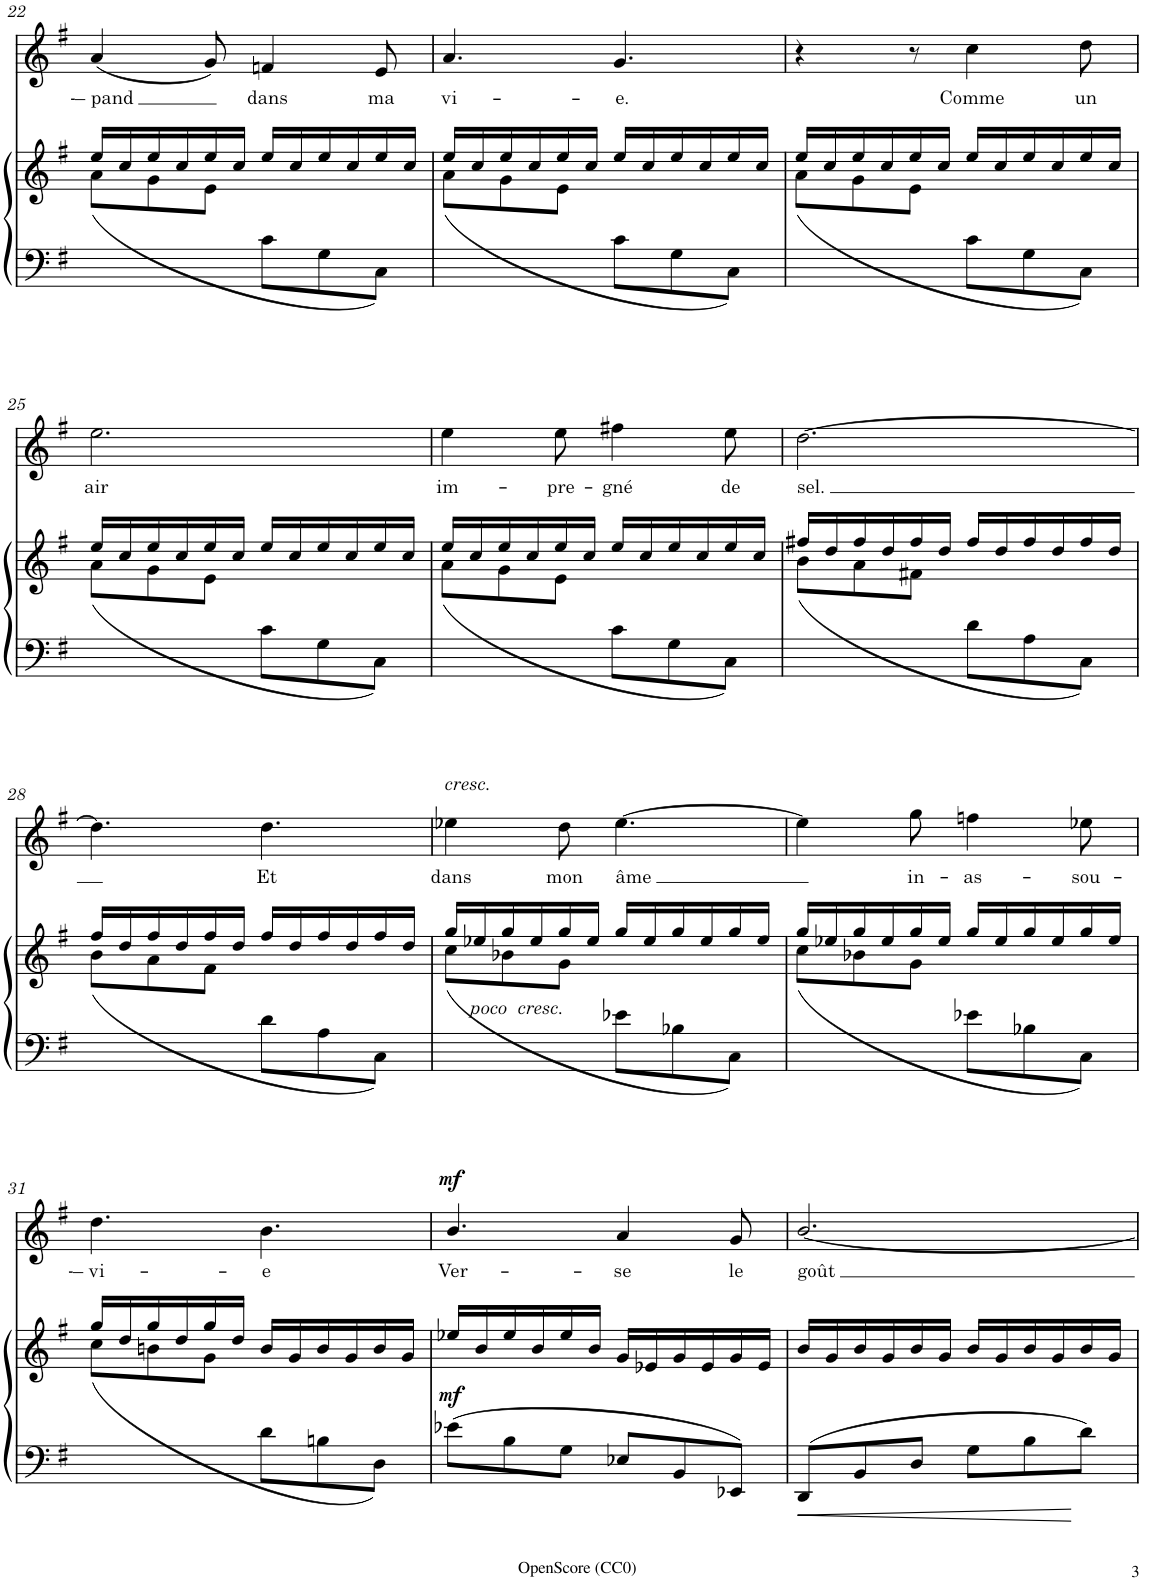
**kern	**kern	**dynam	**kern	**text	**dynam
*part2	*part2	*part2	*part1	*part1	*part1
*staff3	*staff2	*staff2/3	*staff1	*staff1	*staff1
*I"Piano	*	*	*I"Voice	*	*
*I'Pno	*	*	*	*	*
!!LO:PB:g=z
*clefF4	*clefG2	*	*clefG2	*	*
*k[f#]	*k[f#]	*	*k[f#]	*	*
*M6/8	*M6/8	*	*M6/8	*	*
=22	=22	=22	=22	=22	=22
*	*^	*	*	*	*
!	!	!	!	!	!LO:LY:b	!
4.ryy	16ee/LL	(<8a\L	.	(4a/	-– pand	.
.	16cc/	.	.	.	.	.
.	16ee/	8g\	.	.	.	.
.	16cc/	.	.	.	.	.
.	16ee/	8e\J	.	8g/)	.	.
.	16cc/JJ	.	.	.	.	.
!	!	!	!	!	!LO:LY:b	!
8c\L	16ee/LL	4.ryy	.	4fn/	dans	.
.	16cc/	.	.	.	.	.
8G\	16ee/	.	.	.	.	.
.	16cc/	.	.	.	.	.
!	!	!	!	!	!LO:LY:b	!
8C\J)	16ee/	.	.	8e/	ma	.
.	16cc/JJ	.	.	.	.	.
=23	=23	=23	=23	=23	=23	=23
!	!	!	!	!	!LO:LY:b	!
4.ryy	16ee/LL	(<8a\L	.	4.a/	vi-	.
.	16cc/	.	.	.	.	.
.	16ee/	8g\	.	.	.	.
.	16cc/	.	.	.	.	.
.	16ee/	8e\J	.	.	.	.
.	16cc/JJ	.	.	.	.	.
!	!	!	!	!	!LO:LY:b	!
8c\L	16ee/LL	4.ryy	.	4.g/	-e.	.
.	16cc/	.	.	.	.	.
8G\	16ee/	.	.	.	.	.
.	16cc/	.	.	.	.	.
8C\J)	16ee/	.	.	.	.	.
.	16cc/JJ	.	.	.	.	.
=24	=24	=24	=24	=24	=24	=24
4.ryy	16ee/LL	(<8a\L	.	4r	.	.
.	16cc/	.	.	.	.	.
.	16ee/	8g\	.	.	.	.
.	16cc/	.	.	.	.	.
.	16ee/	8e\J	.	8r	.	.
.	16cc/JJ	.	.	.	.	.
!	!	!	!	!	!LO:LY:b	!
8c\L	16ee/LL	4.ryy	.	4cc\	Comme	.
.	16cc/	.	.	.	.	.
8G\	16ee/	.	.	.	.	.
.	16cc/	.	.	.	.	.
!	!	!	!	!	!LO:LY:b	!
8C\J)	16ee/	.	.	8dd\	un	.
.	16cc/JJ	.	.	.	.	.
!!LO:LB:g=z
=25	=25	=25	=25	=25	=25	=25
!	!	!	!	!	!LO:LY:b	!
4.ryy	16ee/LL	(<8a\L	.	2.ee\	air	.
.	16cc/	.	.	.	.	.
.	16ee/	8g\	.	.	.	.
.	16cc/	.	.	.	.	.
.	16ee/	8e\J	.	.	.	.
.	16cc/JJ	.	.	.	.	.
8c\L	16ee/LL	4.ryy	.	.	.	.
.	16cc/	.	.	.	.	.
8G\	16ee/	.	.	.	.	.
.	16cc/	.	.	.	.	.
8C\J)	16ee/	.	.	.	.	.
.	16cc/JJ	.	.	.	.	.
=26	=26	=26	=26	=26	=26	=26
!	!	!	!	!	!LO:LY:b	!
4.ryy	16ee/LL	(<8a\L	.	4ee\	im-	.
.	16cc/	.	.	.	.	.
.	16ee/	8g\	.	.	.	.
.	16cc/	.	.	.	.	.
!	!	!	!	!	!LO:LY:b	!
.	16ee/	8e\J	.	8ee\	-pre-	.
.	16cc/JJ	.	.	.	.	.
!	!	!	!	!	!LO:LY:b	!
8c\L	16ee/LL	4.ryy	.	4ff#X\	-gné	.
.	16cc/	.	.	.	.	.
8G\	16ee/	.	.	.	.	.
.	16cc/	.	.	.	.	.
!	!	!	!	!	!LO:LY:b	!
8C\J)	16ee/	.	.	8ee\	de	.
.	16cc/JJ	.	.	.	.	.
=27	=27	=27	=27	=27	=27	=27
!	!	!	!	!	!LO:LY:b	!
4.ryy	16ff#X/LL	(<8b\L	.	[2.dd\	sel.	.
.	16dd/	.	.	.	.	.
.	16ff#/	8a\	.	.	.	.
.	16dd/	.	.	.	.	.
.	16ff#/	8f#X\J	.	.	.	.
.	16dd/JJ	.	.	.	.	.
8d\L	16ff#/LL	4.ryy	.	.	.	.
.	16dd/	.	.	.	.	.
8A\	16ff#/	.	.	.	.	.
.	16dd/	.	.	.	.	.
8C\J)	16ff#/	.	.	.	.	.
.	16dd/JJ	.	.	.	.	.
!!LO:LB:g=z
=28	=28	=28	=28	=28	=28	=28
4.ryy	16ff#/LL	(<8b\L	.	4.dd\]	.	.
.	16dd/	.	.	.	.	.
.	16ff#/	8a\	.	.	.	.
.	16dd/	.	.	.	.	.
.	16ff#/	8f#\J	.	.	.	.
.	16dd/JJ	.	.	.	.	.
!	!	!	!	!	!LO:LY:b	!
8d\L	16ff#/LL	4.ryy	.	4.dd\	Et	.
.	16dd/	.	.	.	.	.
8A\	16ff#/	.	.	.	.	.
.	16dd/	.	.	.	.	.
8C\J)	16ff#/	.	.	.	.	.
.	16dd/JJ	.	.	.	.	.
=29	=29	=29	=29	=29	=29	=29
!	!	!	!	!LO:TX:a:i:t=cresc.	!	!
!	!LO:TX:b:i:t=poco  cresc.	!	!	!	!	!
!	!	!	!	!	!LO:LY:b	!
4.ryy	16gg/LL	(<8cc\L	.	4ee-X\	dans	.
.	16ee-X/	.	.	.	.	.
.	16gg/	8b-X\	.	.	.	.
.	16ee-/	.	.	.	.	.
!	!	!	!	!	!LO:LY:b	!
.	16gg/	8g\J	.	8dd\	mon	.
.	16ee-/JJ	.	.	.	.	.
!	!	!	!	!	!LO:LY:b	!
8e-X\L	16gg/LL	4.ryy	.	[4.ee-\	âme	.
.	16ee-/	.	.	.	.	.
8B-X\	16gg/	.	.	.	.	.
.	16ee-/	.	.	.	.	.
8C\J)	16gg/	.	.	.	.	.
.	16ee-/JJ	.	.	.	.	.
=30	=30	=30	=30	=30	=30	=30
4.ryy	16gg/LL	(<8cc\L	.	4ee-\]	.	.
.	16ee-X/	.	.	.	.	.
.	16gg/	8b-X\	.	.	.	.
.	16ee-/	.	.	.	.	.
!	!	!	!	!	!LO:LY:b	!
.	16gg/	8g\J	.	8gg\	in-	.
.	16ee-/JJ	.	.	.	.	.
!	!	!	!	!	!LO:LY:b	!
8e-X\L	16gg/LL	4.ryy	.	4ffn\	-as-	.
.	16ee-/	.	.	.	.	.
8B-X\	16gg/	.	.	.	.	.
.	16ee-/	.	.	.	.	.
!	!	!	!	!	!LO:LY:b	!
8C\J)	16gg/	.	.	8ee-X\	-sou-	.
.	16ee-/JJ	.	.	.	.	.
!!LO:LB:g=z
=31	=31	=31	=31	=31	=31	=31
!	!	!	!	!	!LO:LY:b	!
4.ryy	16gg/LL	(<8cc\L	.	4.dd\	-– vi-	.
.	16dd/	.	.	.	.	.
.	16gg/	8bn\	.	.	.	.
.	16dd/	.	.	.	.	.
.	16gg/	8g\J	.	.	.	.
.	16dd/JJ	.	.	.	.	.
!	!	!	!	!	!LO:LY:b	!
8d\L	16b/LL	4.ryy	.	4.b\	-e	.
.	16g/	.	.	.	.	.
8Bn\	16b/	.	.	.	.	.
.	16g/	.	.	.	.	.
8D\J)	16b/	.	.	.	.	.
.	16g/JJ	.	.	.	.	.
*	*v	*v	*	*	*	*
=32	=32	=32	=32	=32	=32
!	!	!LO:DY:b	!	!LO:LY:b	!LO:DY:a
8e-X\L	16ee-X/LL	mf	4.b/	Ver-	mf
.	16b/	.	.	.	.
8B\	16ee-/	.	.	.	.
.	16b/	.	.	.	.
8G\J	16ee-/	.	.	.	.
.	16b/JJ	.	.	.	.
!	!	!	!	!LO:LY:b	!
8E-X/L	16g/LL	.	4a/	-se	.
.	16e-X/	.	.	.	.
8BB/	16g/	.	.	.	.
.	16e-/	.	.	.	.
!	!	!	!	!LO:LY:b	!
8EE-X/J	16g/	.	8g/	le	.
.	16e-/JJ	.	.	.	.
=33	=33	=33	=33	=33	=33
!	!	!	!	!LO:LY:b	!
8DD/L	16b/LL	.	[<2.b/	goût	.
.	16g/	.	.	.	.
8BB/	16b/	.	.	.	.
.	16g/	.	.	.	.
8D/J	16b/	.	.	.	.
.	16g/JJ	.	.	.	.
8G\L	16b/LL	.	.	.	.
.	16g/	.	.	.	.
8B\	16b/	.	.	.	.
.	16g/	.	.	.	.
8d\J	16b/	.	.	.	.
.	16g/JJ	.	.	.	.
=	=	=	=	=	=
*-	*-	*-	*-	*-	*-
